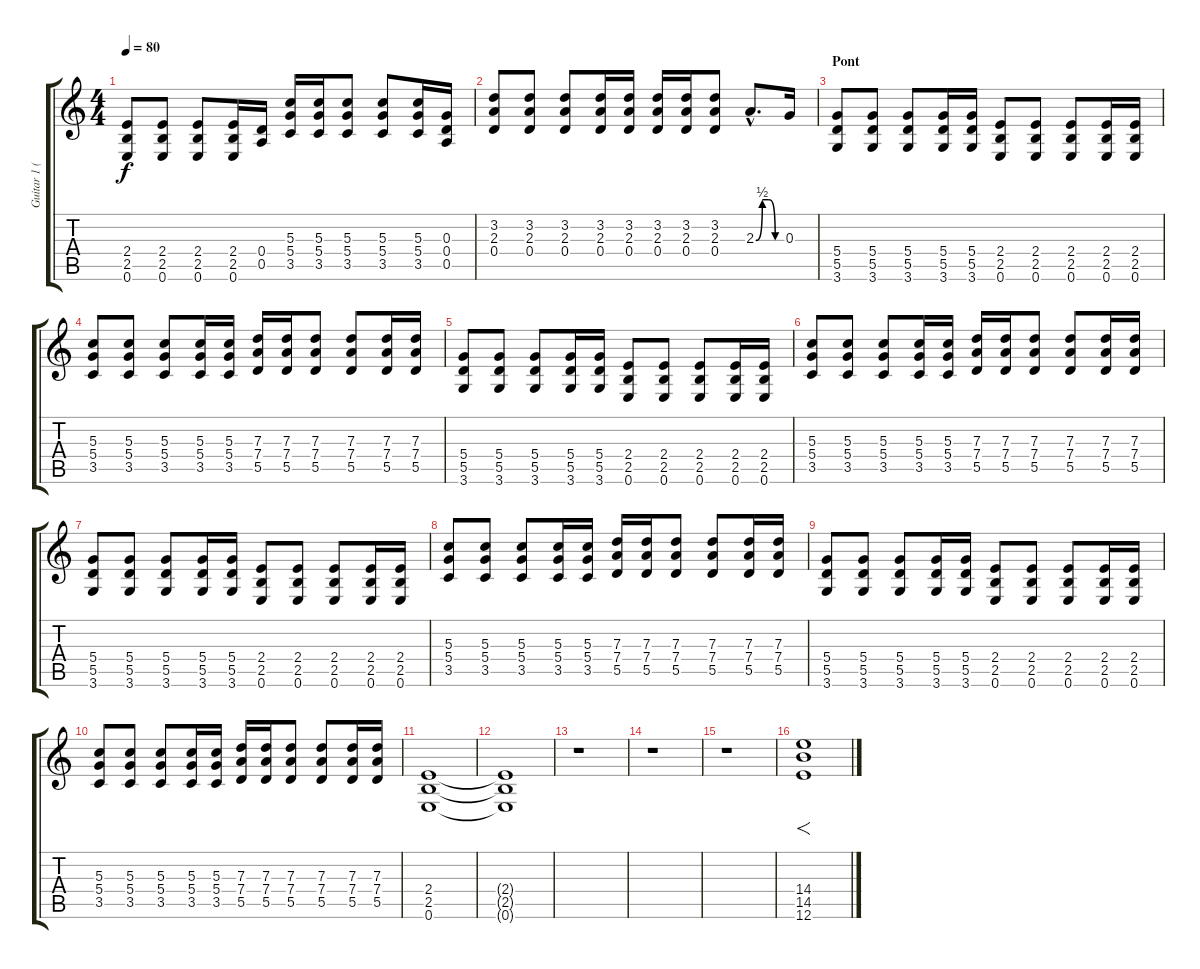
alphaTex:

\track ("Guitar 1 (Florent)" "Guitar 1 (") {instrument electricguitarmuted}
\staff {score tabs}
\tuning (E4 B3 G3 D3 A2 E2) {hide}
\ts (4 4)
\tempo 80
\clef g2
\ks c
(2.4 2.5 0.6).8{dy f} (2.4 2.5 0.6).8 (2.4 2.5 0.6).8 (2.4 2.5 0.6).16 (0.4 0.5).16 (5.3 5.4 3.5).16 (5.3 5.4 3.5).16 (5.3 5.4 3.5).8 (5.3 5.4 3.5).8 (5.3 5.4 3.5).16 (0.3 0.4 0.5).16 |
(3.2 2.3 0.4).8 (3.2 2.3 0.4).8 (3.2 2.3 0.4).8 (3.2 2.3 0.4).16 (3.2 2.3 0.4).16 (3.2 2.3 0.4).16 (3.2 2.3 0.4).16 (3.2 2.3 0.4).8 2.3{be (custom 0 0 15 2 30 2 45 0 60 0) hac}.8{d} 0.3.16 |
\section ("" "Pont")
(5.4 5.5 3.6).8 (5.4 5.5 3.6).8 (5.4 5.5 3.6).8 (5.4 5.5 3.6).16 (5.4 5.5 3.6).16 (2.4 2.5 0.6).8 (2.4 2.5 0.6).8 (2.4 2.5 0.6).8 (2.4 2.5 0.6).16 (2.4 2.5 0.6).16 |
(5.3 5.4 3.5).8 (5.3 5.4 3.5).8 (5.3 5.4 3.5).8 (5.3 5.4 3.5).16 (5.3 5.4 3.5).16 (7.3 7.4 5.5).16 (7.3 7.4 5.5).16 (7.3 7.4 5.5).8 (7.3 7.4 5.5).8 (7.3 7.4 5.5).16 (7.3 7.4 5.5).16 |
(5.4 5.5 3.6).8 (5.4 5.5 3.6).8 (5.4 5.5 3.6).8 (5.4 5.5 3.6).16 (5.4 5.5 3.6).16 (2.4 2.5 0.6).8 (2.4 2.5 0.6).8 (2.4 2.5 0.6).8 (2.4 2.5 0.6).16 (2.4 2.5 0.6).16 |
(5.3 5.4 3.5).8 (5.3 5.4 3.5).8 (5.3 5.4 3.5).8 (5.3 5.4 3.5).16 (5.3 5.4 3.5).16 (7.3 7.4 5.5).16 (7.3 7.4 5.5).16 (7.3 7.4 5.5).8 (7.3 7.4 5.5).8 (7.3 7.4 5.5).16 (7.3 7.4 5.5).16 |
(5.4 5.5 3.6).8 (5.4 5.5 3.6).8 (5.4 5.5 3.6).8 (5.4 5.5 3.6).16 (5.4 5.5 3.6).16 (2.4 2.5 0.6).8 (2.4 2.5 0.6).8 (2.4 2.5 0.6).8 (2.4 2.5 0.6).16 (2.4 2.5 0.6).16 |
(5.3 5.4 3.5).8 (5.3 5.4 3.5).8 (5.3 5.4 3.5).8 (5.3 5.4 3.5).16 (5.3 5.4 3.5).16 (7.3 7.4 5.5).16 (7.3 7.4 5.5).16 (7.3 7.4 5.5).8 (7.3 7.4 5.5).8 (7.3 7.4 5.5).16 (7.3 7.4 5.5).16 |
(5.4 5.5 3.6).8 (5.4 5.5 3.6).8 (5.4 5.5 3.6).8 (5.4 5.5 3.6).16 (5.4 5.5 3.6).16 (2.4 2.5 0.6).8 (2.4 2.5 0.6).8 (2.4 2.5 0.6).8 (2.4 2.5 0.6).16 (2.4 2.5 0.6).16 |
(5.3 5.4 3.5).8 (5.3 5.4 3.5).8 (5.3 5.4 3.5).8 (5.3 5.4 3.5).16 (5.3 5.4 3.5).16 (7.3 7.4 5.5).16 (7.3 7.4 5.5).16 (7.3 7.4 5.5).8 (7.3 7.4 5.5).8 (7.3 7.4 5.5).16 (7.3 7.4 5.5).16 |
(2.4 2.5 0.6).1{volume 5} |
(2.4{t} 2.5{t} 0.6{t}).1 |
r.1 |
r.1 |
r.1 |
(14.4 14.5 12.6).1{f volume 12}
